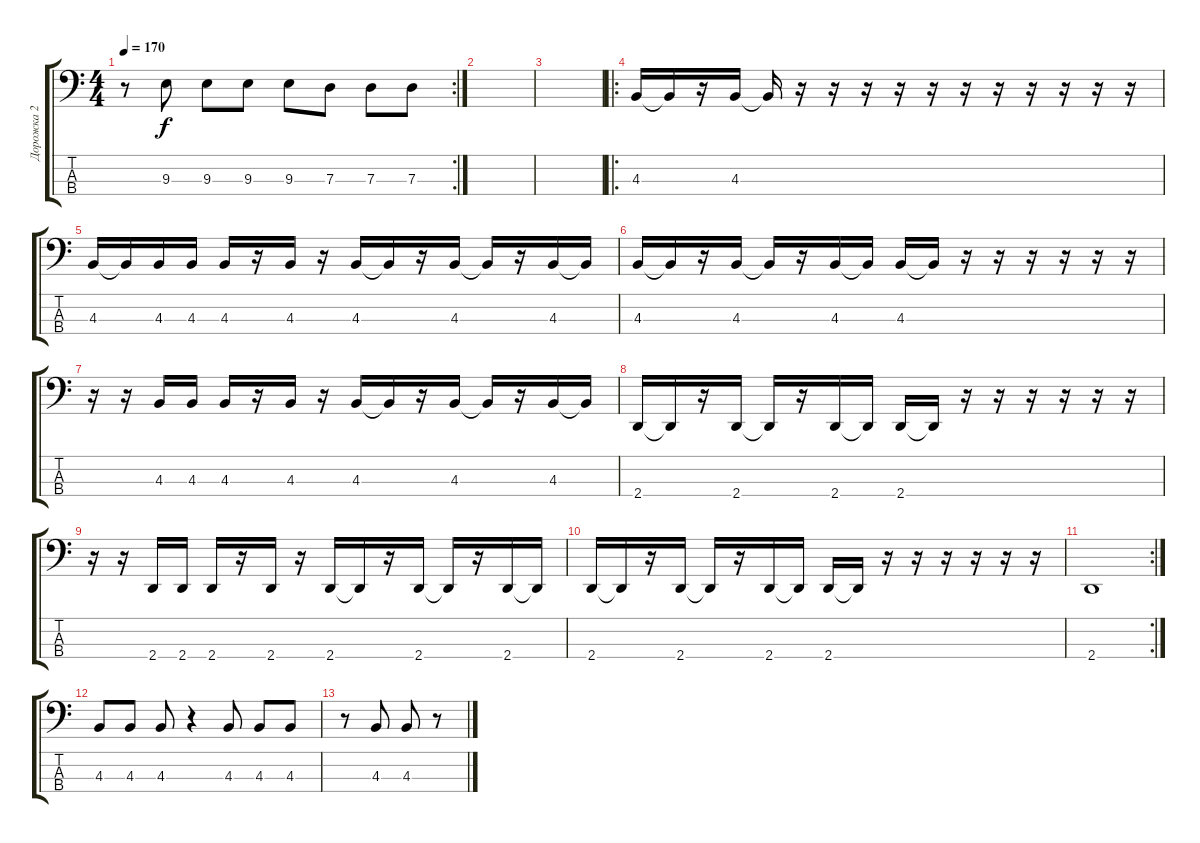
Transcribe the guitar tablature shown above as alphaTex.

\track ("Дорожка 2" "Дорожка 2") {instrument electricbasspick}
\staff {score tabs}
\tuning (F2 C2 G1 C1) {hide}
\rc 2
\ts (4 4)
\tempo 170
\clef f4
\ks c
r.8{dy f} 9.3.8 9.3.8 9.3.8 9.3.8 7.3.8 7.3.8 7.3.8 |
|
|
\ro
4.3.16 4.3{t}.16 r.16 4.3.16 4.3{t}.16 r.16 r.16 r.16 r.16 r.16 r.16 r.16 r.16 r.16 r.16 r.16 |
4.3.16 4.3{t}.16 4.3.16 4.3.16 4.3.16 r.16 4.3.16 r.16 4.3.16 4.3{t}.16 r.16 4.3.16 4.3{t}.16 r.16 4.3.16 4.3{t}.16 |
4.3.16 4.3{t}.16 r.16 4.3.16 4.3{t}.16 r.16 4.3.16 4.3{t}.16 4.3.16 4.3{t}.16 r.16 r.16 r.16 r.16 r.16 r.16 |
r.16 r.16 4.3.16 4.3.16 4.3.16 r.16 4.3.16 r.16 4.3.16 4.3{t}.16 r.16 4.3.16 4.3{t}.16 r.16 4.3.16 4.3{t}.16 |
2.4.16 2.4{t}.16 r.16 2.4.16 2.4{t}.16 r.16 2.4.16 2.4{t}.16 2.4.16 2.4{t}.16 r.16 r.16 r.16 r.16 r.16 r.16 |
r.16 r.16 2.4.16 2.4.16 2.4.16 r.16 2.4.16 r.16 2.4.16 2.4{t}.16 r.16 2.4.16 2.4{t}.16 r.16 2.4.16 2.4{t}.16 |
2.4.16 2.4{t}.16 r.16 2.4.16 2.4{t}.16 r.16 2.4.16 2.4{t}.16 2.4.16 2.4{t}.16 r.16 r.16 r.16 r.16 r.16 r.16 |
\rc 2
2.4.1 |
4.3.8 4.3.8 4.3.8 r.4 4.3.8 4.3.8 4.3.8 |
r.8 4.3.8 4.3.8 r.8
